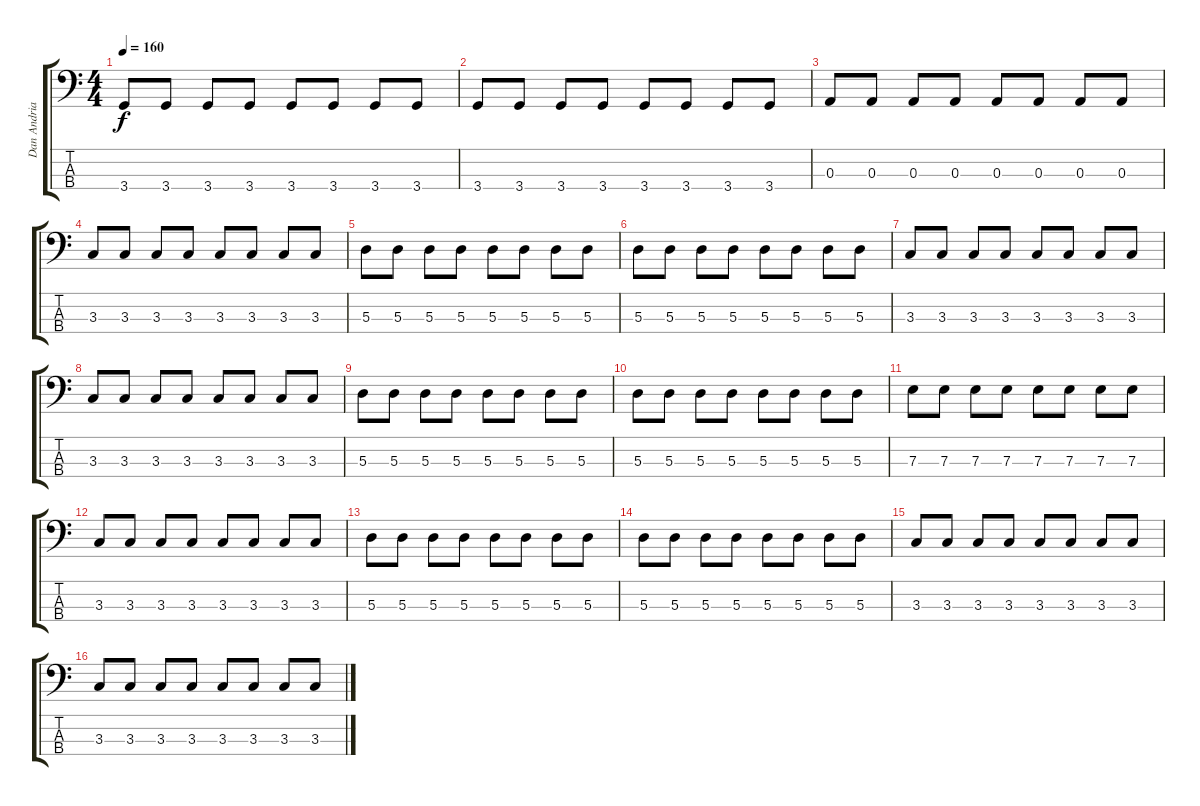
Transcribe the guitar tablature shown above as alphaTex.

\track ("Dan Andriano" "Dan Andria") {instrument electricbassfinger}
\staff {score tabs}
\tuning (G2 D2 A1 E1) {hide}
\ts (4 4)
\tempo 160
\clef f4
\ks c
3.4.8{dy f} 3.4.8 3.4.8 3.4.8 3.4.8 3.4.8 3.4.8 3.4.8 |
3.4.8 3.4.8 3.4.8 3.4.8 3.4.8 3.4.8 3.4.8 3.4.8 |
0.3.8 0.3.8 0.3.8 0.3.8 0.3.8 0.3.8 0.3.8 0.3.8 |
3.3.8 3.3.8 3.3.8 3.3.8 3.3.8 3.3.8 3.3.8 3.3.8 |
5.3.8 5.3.8 5.3.8 5.3.8 5.3.8 5.3.8 5.3.8 5.3.8 |
5.3.8 5.3.8 5.3.8 5.3.8 5.3.8 5.3.8 5.3.8 5.3.8 |
3.3.8 3.3.8 3.3.8 3.3.8 3.3.8 3.3.8 3.3.8 3.3.8 |
3.3.8 3.3.8 3.3.8 3.3.8 3.3.8 3.3.8 3.3.8 3.3.8 |
5.3.8 5.3.8 5.3.8 5.3.8 5.3.8 5.3.8 5.3.8 5.3.8 |
5.3.8 5.3.8 5.3.8 5.3.8 5.3.8 5.3.8 5.3.8 5.3.8 |
7.3.8 7.3.8 7.3.8 7.3.8 7.3.8 7.3.8 7.3.8 7.3.8 |
3.3.8 3.3.8 3.3.8 3.3.8 3.3.8 3.3.8 3.3.8 3.3.8 |
5.3.8 5.3.8 5.3.8 5.3.8 5.3.8 5.3.8 5.3.8 5.3.8 |
5.3.8 5.3.8 5.3.8 5.3.8 5.3.8 5.3.8 5.3.8 5.3.8 |
3.3.8 3.3.8 3.3.8 3.3.8 3.3.8 3.3.8 3.3.8 3.3.8 |
3.3.8 3.3.8 3.3.8 3.3.8 3.3.8 3.3.8 3.3.8 3.3.8
